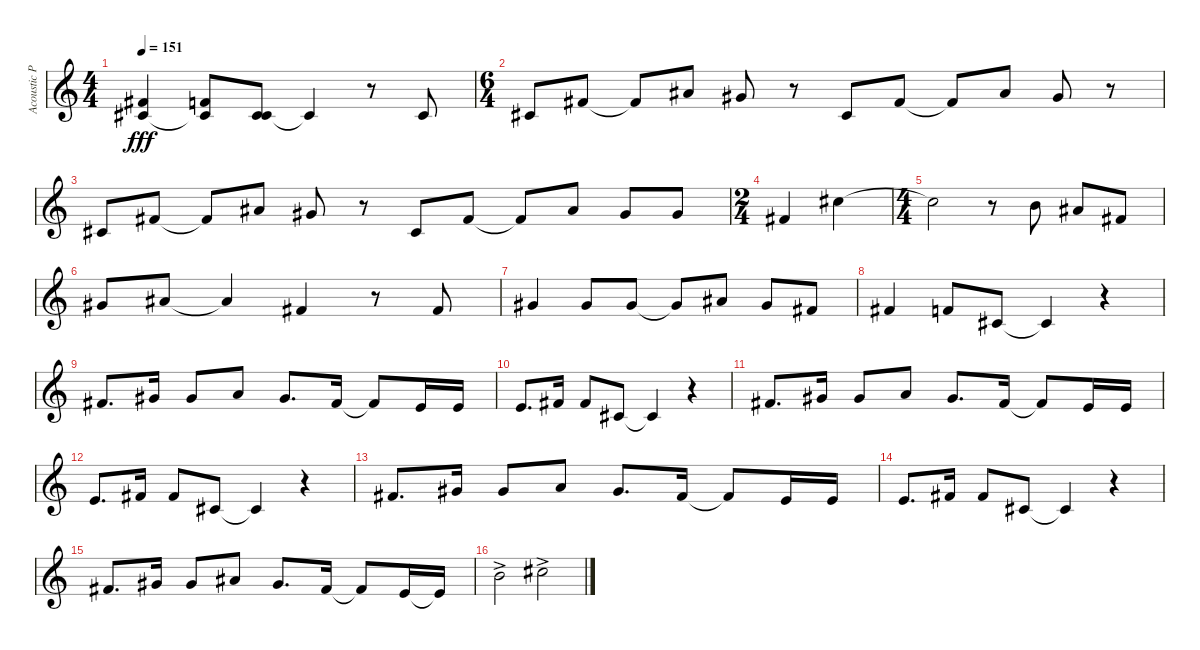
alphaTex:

\track ("Acoustic Piano" "Acoustic P") {instrument acousticgrandpiano}
\staff {score}
\tuning (E4 B3 G3 D3 A2 E2 B1) {hide}
\ts (4 4)
\tempo 151
\clef g2
\ks c
(2.1{t} 2.2{t}).4{dy fff} (1.1 2.2{t}).8 (2.2 6.3).8 2.2{t}.4 r.8 2.2.8 |
\ts (6 4)
2.2.8 2.1.8 2.1{t}.8 6.1.8 4.1.8 r.8 2.2.8 2.1.8 2.1{t}.8 6.1.8 4.1.8 r.8 |
2.2.8 2.1.8 2.1{t}.8 6.1.8 4.1.8 r.8 2.2.8 2.1.8 2.1{t}.8 6.1.8 4.1.8 4.1.8 |
\ts (2 4)
2.1.4 9.1.4 |
\ts (4 4)
9.1{t}.2 r.8 7.1.8 6.1.8 2.1.8 |
4.1.8 6.1.8 6.1{t}.4 2.1.4 r.8 2.1.8 |
4.1.4 4.1.8 4.1.8 4.1{t}.8 6.1.8 4.1.8 2.1.8 |
2.1.4 1.1.8 2.2.8 2.2{t}.4 r.4 |
2.1.8{d} 4.1.16 4.1.8 5.1.8 4.1.8{d} 2.1.16 2.1{t}.8 0.1.16 0.1.16 |
0.1.8{d} 2.1.16 2.1.8 2.2.8 2.2{t}.4 r.4 |
2.1.8{d} 4.1.16 4.1.8 5.1.8 4.1.8{d} 2.1.16 2.1{t}.8 0.1.16 0.1.16 |
0.1.8{d} 2.1.16 2.1.8 2.2.8 2.2{t}.4 r.4 |
2.1.8{d} 4.1.16 4.1.8 5.1.8 4.1.8{d} 2.1.16 2.1{t}.8 0.1.16 0.1.16 |
0.1.8{d} 2.1.16 2.1.8 2.2.8 2.2{t}.4 r.4 |
2.1.8{d} 4.1.16 4.1.8 6.1.8 4.1.8{d} 2.1.16 2.1{t}.8 0.1.16 0.1{t}.16 |
7.1{ac}.2 9.1{ac}.2
